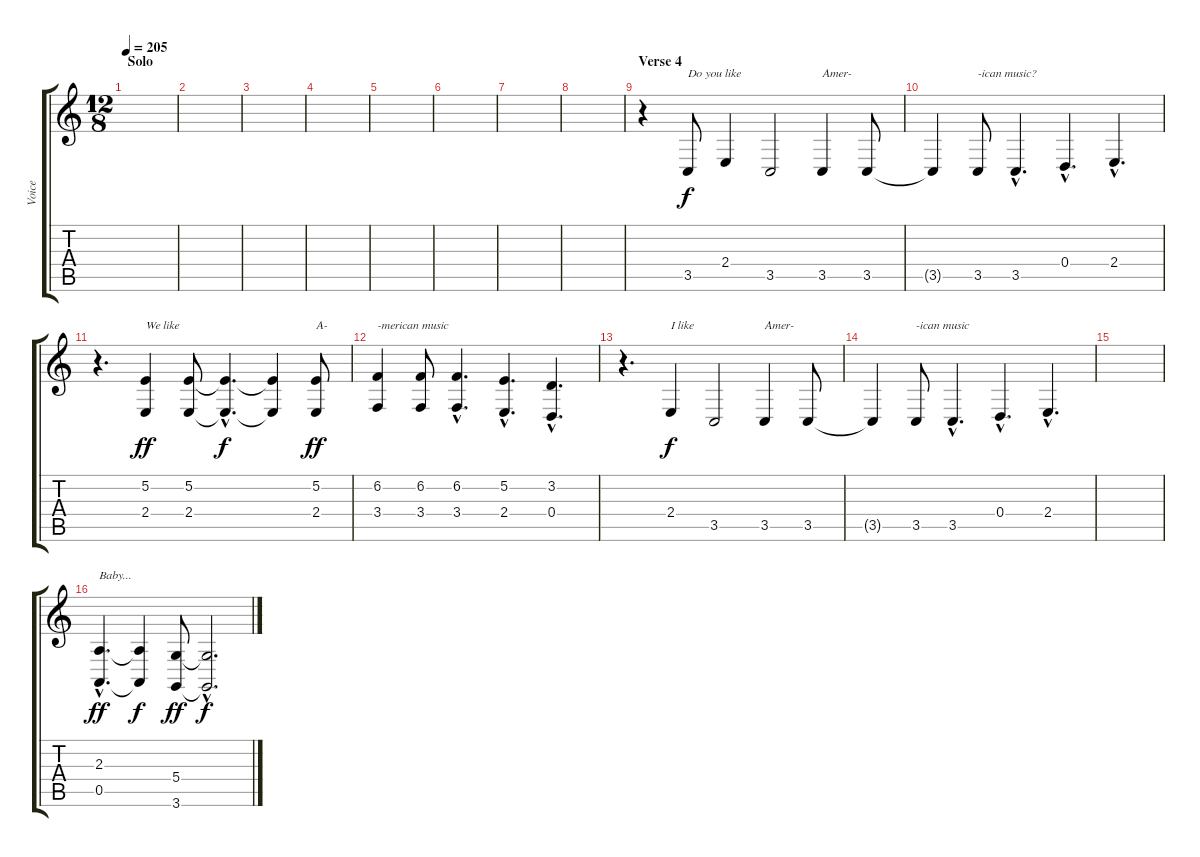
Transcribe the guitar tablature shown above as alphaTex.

\track ("Voice" "Voice") {instrument clarinet}
\staff {score tabs}
\tuning (E4 B3 G3 D3 A2 E2) {hide}
\ts (12 8)
\section ("" "Solo")
\tempo 205
\clef g2
\ks c
|
|
|
|
|
|
|
|
\section ("" "Verse 4")
r.4 3.5.8{txt "Do you like"} 2.4.4 3.5.2 3.5.4{txt "Amer-"} 3.5.8 |
3.5{t}.4 3.5.8{txt "-ican music?"} 3.5{hac}.4{d} 0.4{hac}.4{d} 2.4{hac}.4{d} |
r.4{d} (5.2 2.4).4{txt "We like" dy ff balance 13 instrument brasssection} (5.2 2.4).8 (5.2{hac t} 2.4{hac t}).4{d dy f} (5.2{t} 2.4{t}).4 (5.2 2.4).8{txt "A-" dy ff} |
(6.2 3.4).4{txt "-merican music"} (6.2 3.4).8 (6.2{hac} 3.4{hac}).4{d} (5.2{hac} 2.4{hac}).4{d} (3.2{hac} 0.4{hac}).4{d} |
r.4{d} 2.4.4{txt "I like" dy f balance 8 instrument clarinet} 3.5.2 3.5.4{txt "Amer-"} 3.5.8 |
3.5{t}.4 3.5.8{txt "-ican music"} 3.5{hac}.4{d} 0.4{hac}.4{d} 2.4{hac}.4{d} |
|
(2.3{hac} 0.5{hac}).4{d txt "Baby..." dy ff balance 13 instrument brasssection} (2.3{t} 0.5{t}).4{dy f} (5.4 3.6).8{dy ff} (5.4{hac t} 3.6{hac t}).2{d dy f}
